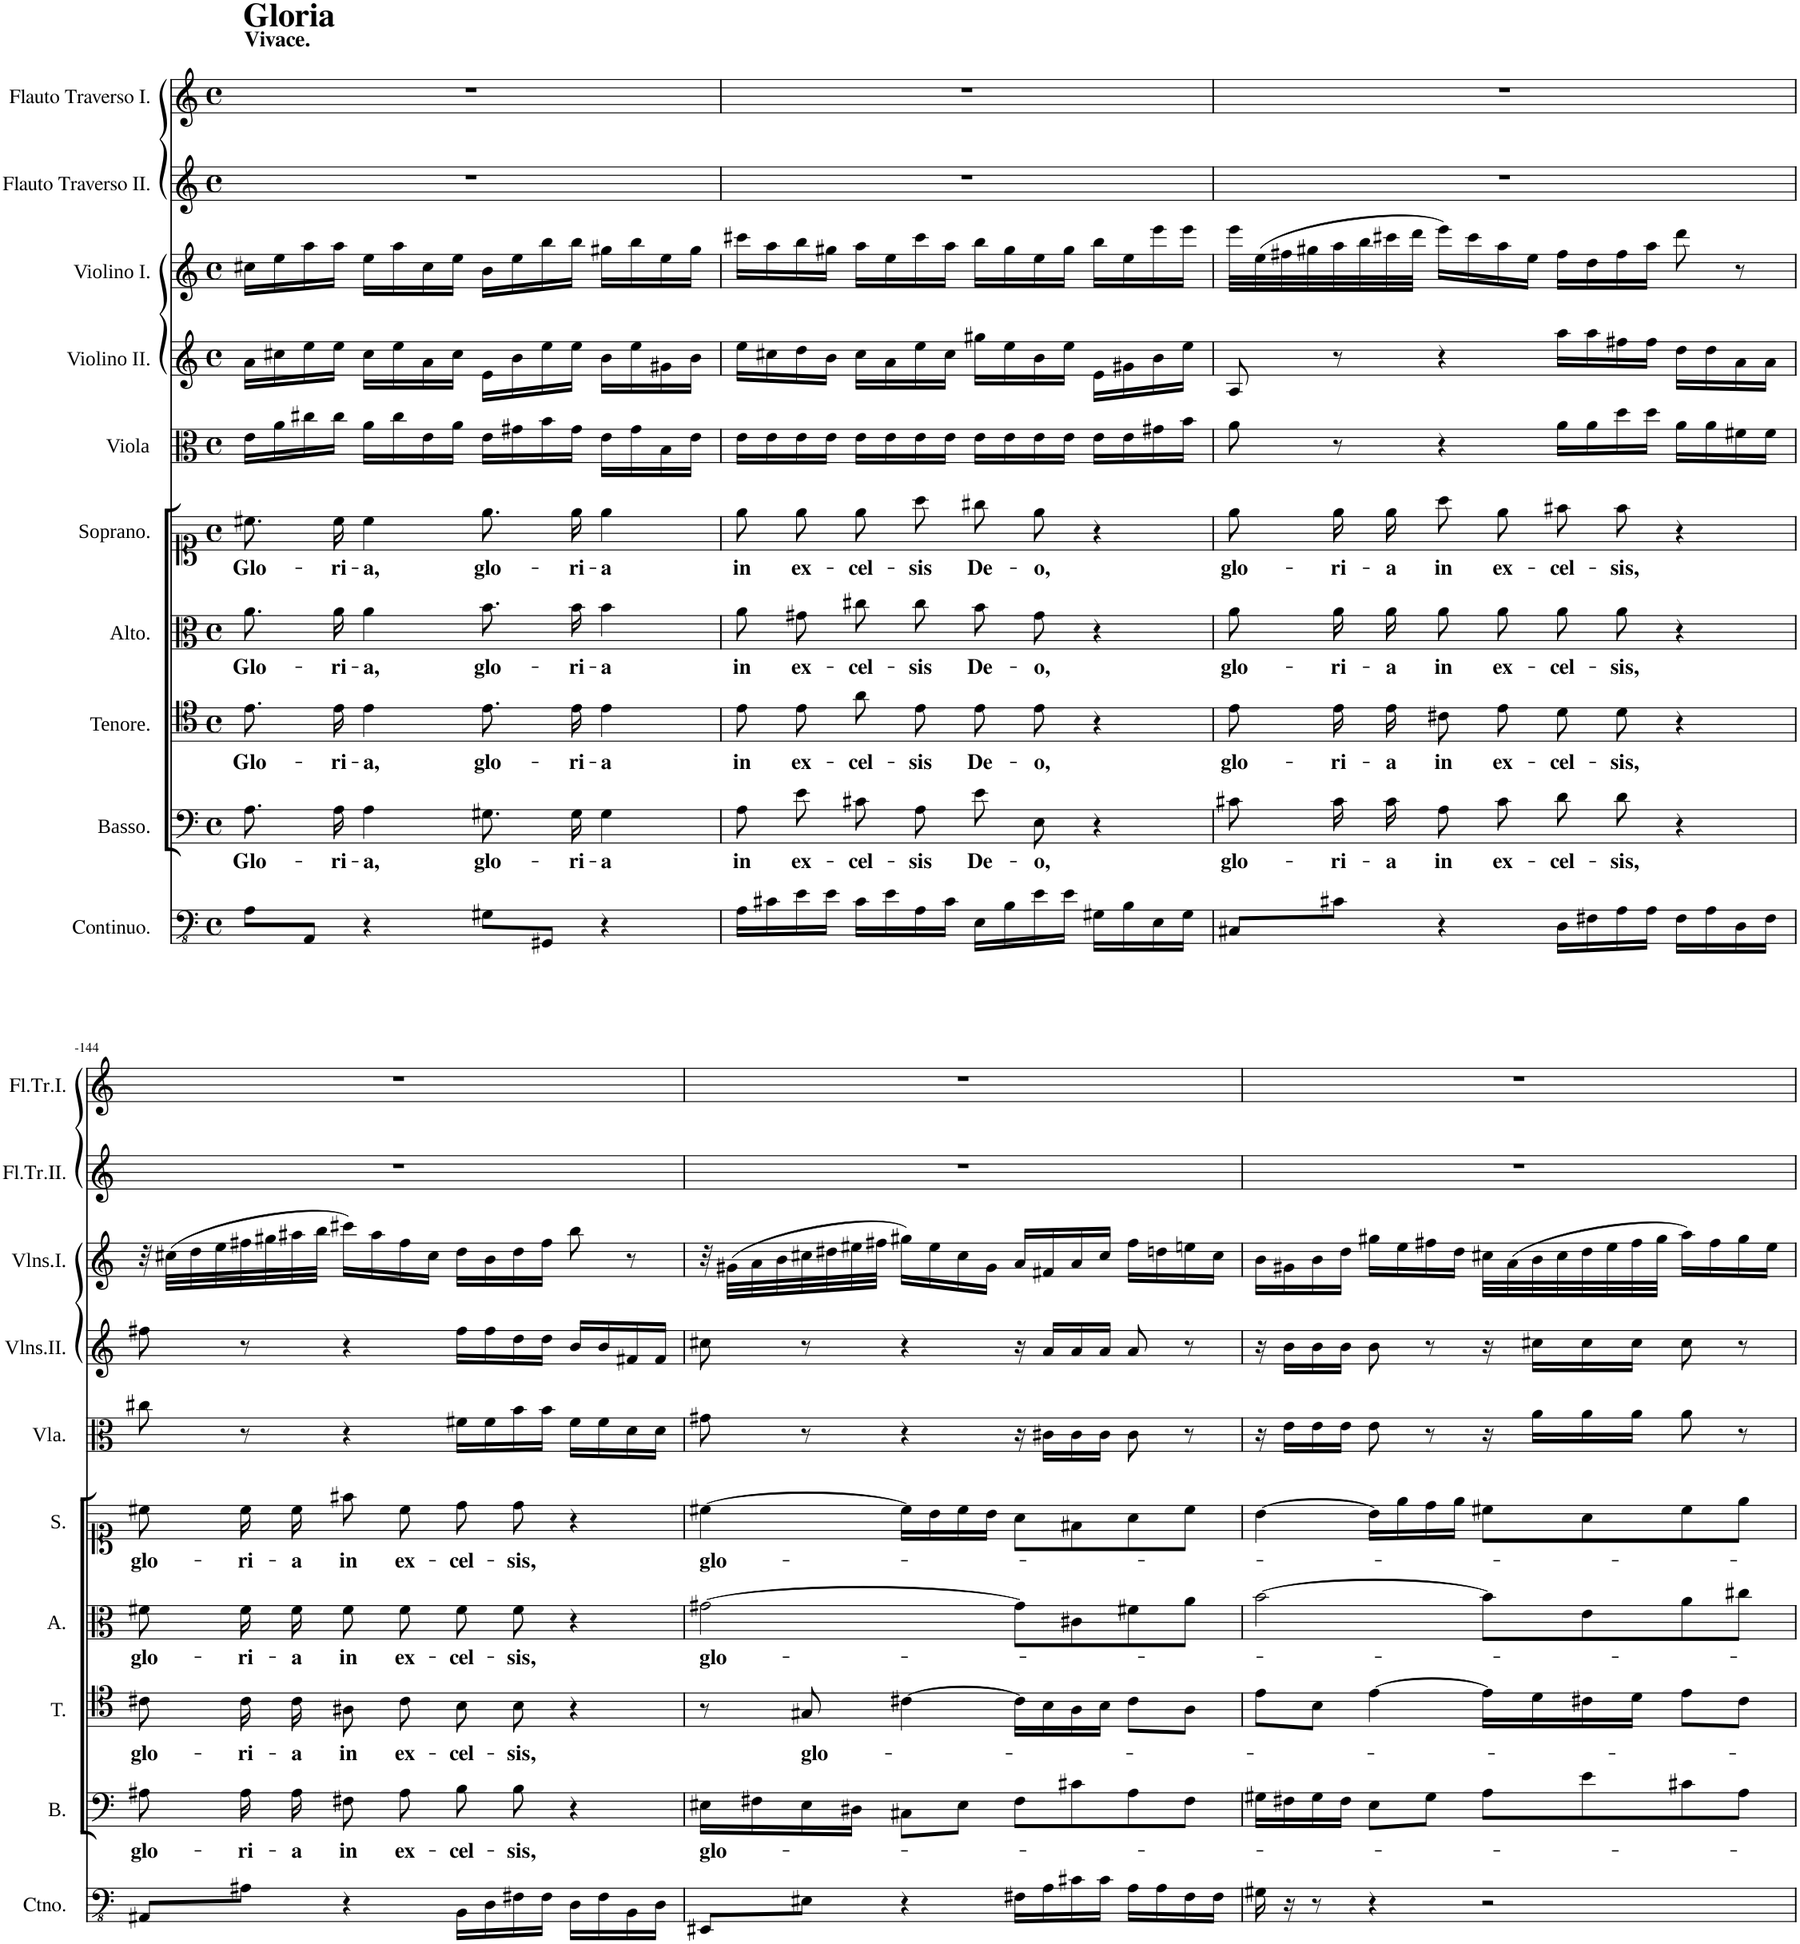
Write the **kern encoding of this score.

**kern	**kern	**text	**kern	**text	**kern	**text	**kern	**text	**kern	**kern	**kern	**kern	**kern
*part10	*part9	*part9	*part8	*part8	*part7	*part7	*part6	*part6	*part5	*part4	*part3	*part2	*part1
*staff10	*staff9	*staff9	*staff8	*staff8	*staff7	*staff7	*staff6	*staff6	*staff5	*staff4	*staff3	*staff2	*staff1
*I"Continuo.	*I"Basso.	*	*I"Tenore.	*	*I"Alto.	*	*I"Soprano.	*	*I"Viola	*I"Violino II.	*I"Violino I.	*I"Flauto Traverso II.	*I"Flauto Traverso I.
*I'Ctno.	*I'B.	*	*I'T.	*	*I'A.	*	*I'S.	*	*I'Vla.	*	*	*I'Fl.Tr.II.	*I'Fl.Tr.I.
*clefFv4	*clefF4	*	*clefC4	*	*clefC3	*	*clefC1	*	*clefC3	*clefG2	*clefG2	*clefG2	*clefG2
*k[]	*k[]	*	*k[]	*	*k[]	*	*k[]	*	*k[]	*k[]	*k[]	*k[]	*k[]
*M4/4	*M4/4	*	*M4/4	*	*M4/4	*	*M4/4	*	*M4/4	*M4/4	*M4/4	*M4/4	*M4/4
*met(c)	*met(c)	*	*met(c)	*	*met(c)	*	*met(c)	*	*met(c)	*met(c)	*met(c)	*met(c)	*met(c)
=147-	=147-	=147-	=147-	=147-	=147-	=147-	=147-	=147-	=147-	=147-	=147-	=147-	=147-
!	!	!	!	!	!	!	!	!	!	!	!	!	!LO:TX:a:B:t=Vivace.
!	!	!	!	!	!	!	!	!	!	!	!	!	!LO:TX:a:B:t=Gloria
!	!	!LO:LY:b	!	!LO:LY:b	!	!LO:LY:b	!	!LO:LY:b	!	!	!	!	!
8AA\L	8.A\	Glo-	8.e\	Glo-	8.a\	Glo-	8.cc#X\	Glo-	16e\LL	16a\LL	16cc#X\LL	1r	1r
.	.	.	.	.	.	.	.	.	16a\	16cc#X\	16ee\	.	.
8AAA/J	.	.	.	.	.	.	.	.	16cc#X\	16ee\	16aa\	.	.
!	!	!LO:LY:b	!	!LO:LY:b	!	!LO:LY:b	!	!LO:LY:b	!	!	!	!	!
.	16A\	-ri-	16e\	-ri-	16a\	-ri-	16cc#\	-ri-	16cc#\JJ	16ee\JJ	16aa\JJ	.	.
!	!	!LO:LY:b	!	!LO:LY:b	!	!LO:LY:b	!	!LO:LY:b	!	!	!	!	!
4r	4A\	-a,	4e\	-a,	4a\	-a,	4cc#\	-a,	16a\LL	16cc#\LL	16ee\LL	.	.
.	.	.	.	.	.	.	.	.	16cc#\	16ee\	16aa\	.	.
.	.	.	.	.	.	.	.	.	16e\	16a\	16cc#\	.	.
.	.	.	.	.	.	.	.	.	16a\JJ	16cc#\JJ	16ee\JJ	.	.
!	!	!LO:LY:b	!	!LO:LY:b	!	!LO:LY:b	!	!LO:LY:b	!	!	!	!	!
8GG#X\L	8.G#X\	glo-	8.e\	glo-	8.b\	glo-	8.ee\	glo-	16e\LL	16e\LL	16b\LL	.	.
.	.	.	.	.	.	.	.	.	16g#X\	16b\	16ee\	.	.
8GGG#X/J	.	.	.	.	.	.	.	.	16b\	16ee\	16bb\	.	.
!	!	!LO:LY:b	!	!LO:LY:b	!	!LO:LY:b	!	!LO:LY:b	!	!	!	!	!
.	16G#\	-ri-	16e\	-ri-	16b\	-ri-	16ee\	-ri-	16g#\JJ	16ee\JJ	16bb\JJ	.	.
!	!	!LO:LY:b	!	!LO:LY:b	!	!LO:LY:b	!	!LO:LY:b	!	!	!	!	!
4r	4G#\	-a	4e\	-a	4b\	-a	4ee\	-a	16e\LL	16b\LL	16gg#X\LL	.	.
.	.	.	.	.	.	.	.	.	16g#\	16ee\	16bb\	.	.
.	.	.	.	.	.	.	.	.	16B\	16g#X\	16ee\	.	.
.	.	.	.	.	.	.	.	.	16e\JJ	16b\JJ	16gg#\JJ	.	.
=146-	=146-	=146-	=146-	=146-	=146-	=146-	=146-	=146-	=146-	=146-	=146-	=146-	=146-
!	!	!LO:LY:b	!	!LO:LY:b	!	!LO:LY:b	!	!LO:LY:b	!	!	!	!	!
16AA\LL	8A\	in	8e\	in	8a\	in	8ee\	in	16e\LL	16ee\LL	16ccc#X\LL	1r	1r
16C#X\	.	.	.	.	.	.	.	.	16e\	16cc#X\	16aa\	.	.
!	!	!LO:LY:b	!	!LO:LY:b	!	!LO:LY:b	!	!LO:LY:b	!	!	!	!	!
16E\	8e\	ex-	8e\	ex-	8g#X\	ex-	8ee\	ex-	16e\	16dd\	16bb\	.	.
16E\JJ	.	.	.	.	.	.	.	.	16e\JJ	16b\JJ	16gg#X\JJ	.	.
!	!	!LO:LY:b	!	!LO:LY:b	!	!LO:LY:b	!	!LO:LY:b	!	!	!	!	!
16C#\LL	8c#X\	-cel-	8a\	-cel-	8cc#X\	-cel-	8ee\	-cel-	16e\LL	16cc#\LL	16aa\LL	.	.
16E\	.	.	.	.	.	.	.	.	16e\	16a\	16ee\	.	.
!	!	!LO:LY:b	!	!LO:LY:b	!	!LO:LY:b	!	!LO:LY:b	!	!	!	!	!
16AA\	8A\	-sis	8e\	-sis	8cc#\	-sis	8aa\	-sis	16e\	16ee\	16ccc#\	.	.
16C#\JJ	.	.	.	.	.	.	.	.	16e\JJ	16cc#\JJ	16aa\JJ	.	.
!	!	!LO:LY:b	!	!LO:LY:b	!	!LO:LY:b	!	!LO:LY:b	!	!	!	!	!
16EE\LL	8e\	De-	8e\	De-	8b\	De-	8gg#X\	De-	16e\LL	16gg#X\LL	16bb\LL	.	.
16BB\	.	.	.	.	.	.	.	.	16e\	16ee\	16gg#\	.	.
!	!	!LO:LY:b	!	!LO:LY:b	!	!LO:LY:b	!	!LO:LY:b	!	!	!	!	!
16E\	8E\	-o,	8e\	-o,	8g#\	-o,	8ee\	-o,	16e\	16b\	16ee\	.	.
16E\JJ	.	.	.	.	.	.	.	.	16e\JJ	16ee\JJ	16gg#\JJ	.	.
16GG#X\LL	4r	.	4r	.	4r	.	4r	.	16e\LL	16e\LL	16bb\LL	.	.
16BB\	.	.	.	.	.	.	.	.	16e\	16g#X\	16ee\	.	.
16EE\	.	.	.	.	.	.	.	.	16g#X\	16b\	16eee\	.	.
16GG#\JJ	.	.	.	.	.	.	.	.	16b\JJ	16ee\JJ	16eee\JJ	.	.
=145-	=145-	=145-	=145-	=145-	=145-	=145-	=145-	=145-	=145-	=145-	=145-	=145-	=145-
!	!	!LO:LY:b	!	!LO:LY:b	!	!LO:LY:b	!	!LO:LY:b	!	!	!	!	!
8CC#X/L	8c#X\	glo-	8e\	glo-	8a\	glo-	8ee\	glo-	8a\	8A/	32eee\LLL	1r	1r
.	.	.	.	.	.	.	.	.	.	.	(32ee\	.	.
.	.	.	.	.	.	.	.	.	.	.	32ff#X\	.	.
.	.	.	.	.	.	.	.	.	.	.	32gg#X\	.	.
!	!	!LO:LY:b	!	!LO:LY:b	!	!LO:LY:b	!	!LO:LY:b	!	!	!	!	!
8C#X\J	16c#\	-ri-	16e\	-ri-	16a\	-ri-	16ee\	-ri-	8r	8r	32aa\	.	.
.	.	.	.	.	.	.	.	.	.	.	32bb\	.	.
!	!	!LO:LY:b	!	!LO:LY:b	!	!LO:LY:b	!	!LO:LY:b	!	!	!	!	!
.	16c#\	-a	16e\	-a	16a\	-a	16ee\	-a	.	.	32ccc#X\	.	.
.	.	.	.	.	.	.	.	.	.	.	32ddd\JJJ	.	.
!	!	!LO:LY:b	!	!LO:LY:b	!	!LO:LY:b	!	!LO:LY:b	!	!	!	!	!
4r	8A\	in	8c#X\	in	8a\	in	8aa\	in	4r	4r	16eee\LL)	.	.
.	.	.	.	.	.	.	.	.	.	.	16ccc#\	.	.
!	!	!LO:LY:b	!	!LO:LY:b	!	!LO:LY:b	!	!LO:LY:b	!	!	!	!	!
.	8c#\	ex-	8e\	ex-	8a\	ex-	8ee\	ex-	.	.	16aa\	.	.
.	.	.	.	.	.	.	.	.	.	.	16ee\JJ	.	.
!	!	!LO:LY:b	!	!LO:LY:b	!	!LO:LY:b	!	!LO:LY:b	!	!	!	!	!
16DD\LL	8d\	-cel-	8d\	-cel-	8a\	-cel-	8ff#X\	-cel-	16a\LL	16aa\LL	16ff#\LL	.	.
16FF#X\	.	.	.	.	.	.	.	.	16a\	16aa\	16dd\	.	.
!	!	!LO:LY:b	!	!LO:LY:b	!	!LO:LY:b	!	!LO:LY:b	!	!	!	!	!
16AA\	8d\	-sis,	8d\	-sis,	8a\	-sis,	8ff#\	-sis,	16dd\	16ff#X\	16ff#\	.	.
16AA\JJ	.	.	.	.	.	.	.	.	16dd\JJ	16ff#\JJ	16aa\JJ	.	.
16FF#\LL	4r	.	4r	.	4r	.	4r	.	16a\LL	16dd\LL	8ddd\	.	.
16AA\	.	.	.	.	.	.	.	.	16a\	16dd\	.	.	.
16DD\	.	.	.	.	.	.	.	.	16f#X\	16a\	8r	.	.
16FF#\JJ	.	.	.	.	.	.	.	.	16f#\JJ	16a\JJ	.	.	.
!!LO:LB:g=z
=144-	=144-	=144-	=144-	=144-	=144-	=144-	=144-	=144-	=144-	=144-	=144-	=144-	=144-
!	!	!LO:LY:b	!	!LO:LY:b	!	!LO:LY:b	!	!LO:LY:b	!	!	!	!	!
8AAA#X/L	8A#X\	glo-	8c#X\	glo-	8f#X\	glo-	8cc#X\	glo-	8cc#X\	8ff#X\	32r	1r	1r
.	.	.	.	.	.	.	.	.	.	.	(32cc#X\LLL	.	.
.	.	.	.	.	.	.	.	.	.	.	32dd\	.	.
.	.	.	.	.	.	.	.	.	.	.	32ee\	.	.
!	!	!LO:LY:b	!	!LO:LY:b	!	!LO:LY:b	!	!LO:LY:b	!	!	!	!	!
8AA#X\J	16A#\	-ri-	16c#\	-ri-	16f#\	-ri-	16cc#\	-ri-	8r	8r	32ff#X\	.	.
.	.	.	.	.	.	.	.	.	.	.	32gg#X\	.	.
!	!	!LO:LY:b	!	!LO:LY:b	!	!LO:LY:b	!	!LO:LY:b	!	!	!	!	!
.	16A#\	-a	16c#\	-a	16f#\	-a	16cc#\	-a	.	.	32aa#X\	.	.
.	.	.	.	.	.	.	.	.	.	.	32bb\JJJ	.	.
!	!	!LO:LY:b	!	!LO:LY:b	!	!LO:LY:b	!	!LO:LY:b	!	!	!	!	!
4r	8F#X\	in	8A#X\	in	8f#\	in	8ff#X\	in	4r	4r	16ccc#X\LL)	.	.
.	.	.	.	.	.	.	.	.	.	.	16aa#\	.	.
!	!	!LO:LY:b	!	!LO:LY:b	!	!LO:LY:b	!	!LO:LY:b	!	!	!	!	!
.	8A#\	ex-	8c#\	ex-	8f#\	ex-	8cc#\	ex-	.	.	16ff#\	.	.
.	.	.	.	.	.	.	.	.	.	.	16cc#\JJ	.	.
!	!	!LO:LY:b	!	!LO:LY:b	!	!LO:LY:b	!	!LO:LY:b	!	!	!	!	!
16BBB\LL	8B\	-cel-	8B\	-cel-	8f#\	-cel-	8dd\	-cel-	16f#X\LL	16ff#\LL	16dd\LL	.	.
16DD\	.	.	.	.	.	.	.	.	16f#\	16ff#\	16b\	.	.
!	!	!LO:LY:b	!	!LO:LY:b	!	!LO:LY:b	!	!LO:LY:b	!	!	!	!	!
16FF#X\	8B\	-sis,	8B\	-sis,	8f#\	-sis,	8dd\	-sis,	16b\	16dd\	16dd\	.	.
16FF#\JJ	.	.	.	.	.	.	.	.	16b\JJ	16dd\JJ	16ff#\JJ	.	.
16DD\LL	4r	.	4r	.	4r	.	4r	.	16f#\LL	16b/LL	8bb\	.	.
16FF#\	.	.	.	.	.	.	.	.	16f#\	16b/	.	.	.
16BBB\	.	.	.	.	.	.	.	.	16d\	16f#X/	8r	.	.
16DD\JJ	.	.	.	.	.	.	.	.	16d\JJ	16f#/JJ	.	.	.
=143-	=143-	=143-	=143-	=143-	=143-	=143-	=143-	=143-	=143-	=143-	=143-	=143-	=143-
!	!	!LO:LY:b	!	!	!	!LO:LY:b	!	!LO:LY:b	!	!	!	!	!
8EEE#X/L	16E#X\LL	glo-	8r	.	[2g#X\	glo-	[4cc#X\	glo-	8g#X\	8cc#X\	32r	1r	1r
.	.	.	.	.	.	.	.	.	.	.	(32g#X\LLL	.	.
.	16F#X\	.	.	.	.	.	.	.	.	.	32a\	.	.
.	.	.	.	.	.	.	.	.	.	.	32b\	.	.
!	!	!	!	!LO:LY:b	!	!	!	!	!	!	!	!	!
8EE#X\J	16E#\	.	8G#X/	glo-	.	.	.	.	8r	8r	32cc#X\	.	.
.	.	.	.	.	.	.	.	.	.	.	32dd#X\	.	.
.	16D#X\JJ	.	.	.	.	.	.	.	.	.	32ee#X\	.	.
.	.	.	.	.	.	.	.	.	.	.	32ff#X\JJJ	.	.
4r	8C#X\L	.	[4c#X\	.	.	.	16cc#\LL]	.	4r	4r	16gg#X\LL)	.	.
.	.	.	.	.	.	.	16b\	.	.	.	16ee#\	.	.
.	8E#\J	.	.	.	.	.	16cc#\	.	.	.	16cc#\	.	.
.	.	.	.	.	.	.	16b\JJ	.	.	.	16g#\JJ	.	.
16FF#X\LL	8F#\L	.	16c#\LL]	.	8g#\L]	.	8a\L	.	16r	16r	16a/LL	.	.
16AA\	.	.	16B\	.	.	.	.	.	16c#X\LL	16a/LL	16f#X/	.	.
16C#X\	8c#X\	.	16A\	.	8c#X\	.	8f#X\	.	16c#\	16a/	16a/	.	.
16C#\JJ	.	.	16B\JJ	.	.	.	.	.	16c#\JJ	16a/JJ	16cc#/JJ	.	.
16AA\LL	8A\	.	8c#\L	.	8f#X\	.	8a\	.	8c#\	8a/	16ff#\LL	.	.
16AA\	.	.	.	.	.	.	.	.	.	.	16ddn\	.	.
16FF#\	8F#\J	.	8A\J	.	8a\J	.	8cc#\J	.	8r	8r	16een\	.	.
16FF#\JJ	.	.	.	.	.	.	.	.	.	.	16cc#\JJ	.	.
=142-	=142-	=142-	=142-	=142-	=142-	=142-	=142-	=142-	=142-	=142-	=142-	=142-	=142-
16GG#X\	16G#X\LL	.	8e\L	.	[2b\	.	[4b\	.	16r	16r	16b\LL	1r	1r
16r	16F#X\	.	.	.	.	.	.	.	16e\LL	16b\LL	16g#X\	.	.
8r	16G#\	.	8B\J	.	.	.	.	.	16e\	16b\	16b\	.	.
.	16F#\JJ	.	.	.	.	.	.	.	16e\JJ	16b\JJ	16dd\JJ	.	.
4r	8E\L	.	[4e\	.	.	.	16b\LL]	.	8e\	8b\	16gg#X\LL	.	.
.	.	.	.	.	.	.	16ee\	.	.	.	16ee\	.	.
.	8G#\J	.	.	.	.	.	16dd\	.	8r	8r	16ff#X\	.	.
.	.	.	.	.	.	.	16ee\JJ	.	.	.	16dd\JJ	.	.
2r	8A\L	.	16e\LL]	.	8b\L]	.	8cc#X\L	.	16r	16r	32cc#X\LLL	.	.
.	.	.	.	.	.	.	.	.	.	.	(32a\	.	.
.	.	.	16d\	.	.	.	.	.	16a\LL	16cc#X\LL	32b\	.	.
.	.	.	.	.	.	.	.	.	.	.	32cc#\	.	.
.	8e\	.	16c#X\	.	8e\	.	8a\	.	16a\	16cc#\	32dd\	.	.
.	.	.	.	.	.	.	.	.	.	.	32ee\	.	.
.	.	.	16d\JJ	.	.	.	.	.	16a\JJ	16cc#\JJ	32ff#\	.	.
.	.	.	.	.	.	.	.	.	.	.	32gg#\JJJ	.	.
.	8c#X\	.	8e\L	.	8a\	.	8cc#\	.	8a\	8cc#\	16aa\LL)	.	.
.	.	.	.	.	.	.	.	.	.	.	16ff#\	.	.
.	8A\J	.	8c#\J	.	8cc#X\J	.	8ee\J	.	8r	8r	16gg#\	.	.
.	.	.	.	.	.	.	.	.	.	.	16ee\JJ	.	.
=	=	=	=	=	=	=	=	=	=	=	=	=	=
*-	*-	*-	*-	*-	*-	*-	*-	*-	*-	*-	*-	*-	*-
